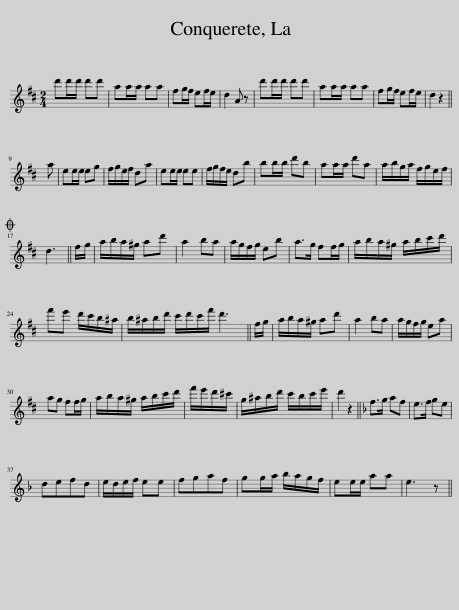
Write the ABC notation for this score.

X:1
L:1/8
M:2/4
I:linebreak $
K:D
V:1 treble
V:1
 d'd'/d'/ d'd' | aa/a/ aa | fg/f/ ef/e/ | d2 A z | d'd'/d'/ d'd' | %5
 aa/a/ aa | fg/f/ ef/e/ | d2 z2 ||$ a | ee/e/ eg | %10
 f/g/e/f/ da | ee/e/ ee | f/g/f/e/ db | bb/b/ d'b | aa/a/ d'a | %15
 a/b/g/a/ f/g/e/f/ |$O d3 || f/g/ | a/b/a/^g/ ad' | a2 ba | %20
 a/g/f/g/ eb | a>g ff/g/ | a/b/a/^g/ a/b/c'/d'/ |$ f'e' d'/c'/b/^a/ | b/^a/b/d'/ c'/d'/c'/f'/ d'3 || %25
 f/g/ | a/b/a/^g/ ad' | a2 ba | a/g/f/g/ ea |$ ag ff/g/ | %30
 a/b/a/^g/ a/b/c'/d'/ | f'/e'/d'/^c'/ | g/^a/b/d'/ c'/b/c'/e'/ | d'2 z2 ||[K:Dmin] f>g af | %35
 e>f ge |$ defd | e/d/e/f/ ee | fgaf | gg/a/ b/a/g/f/ | %40
 ee/e/ aa | e3 z || %42
